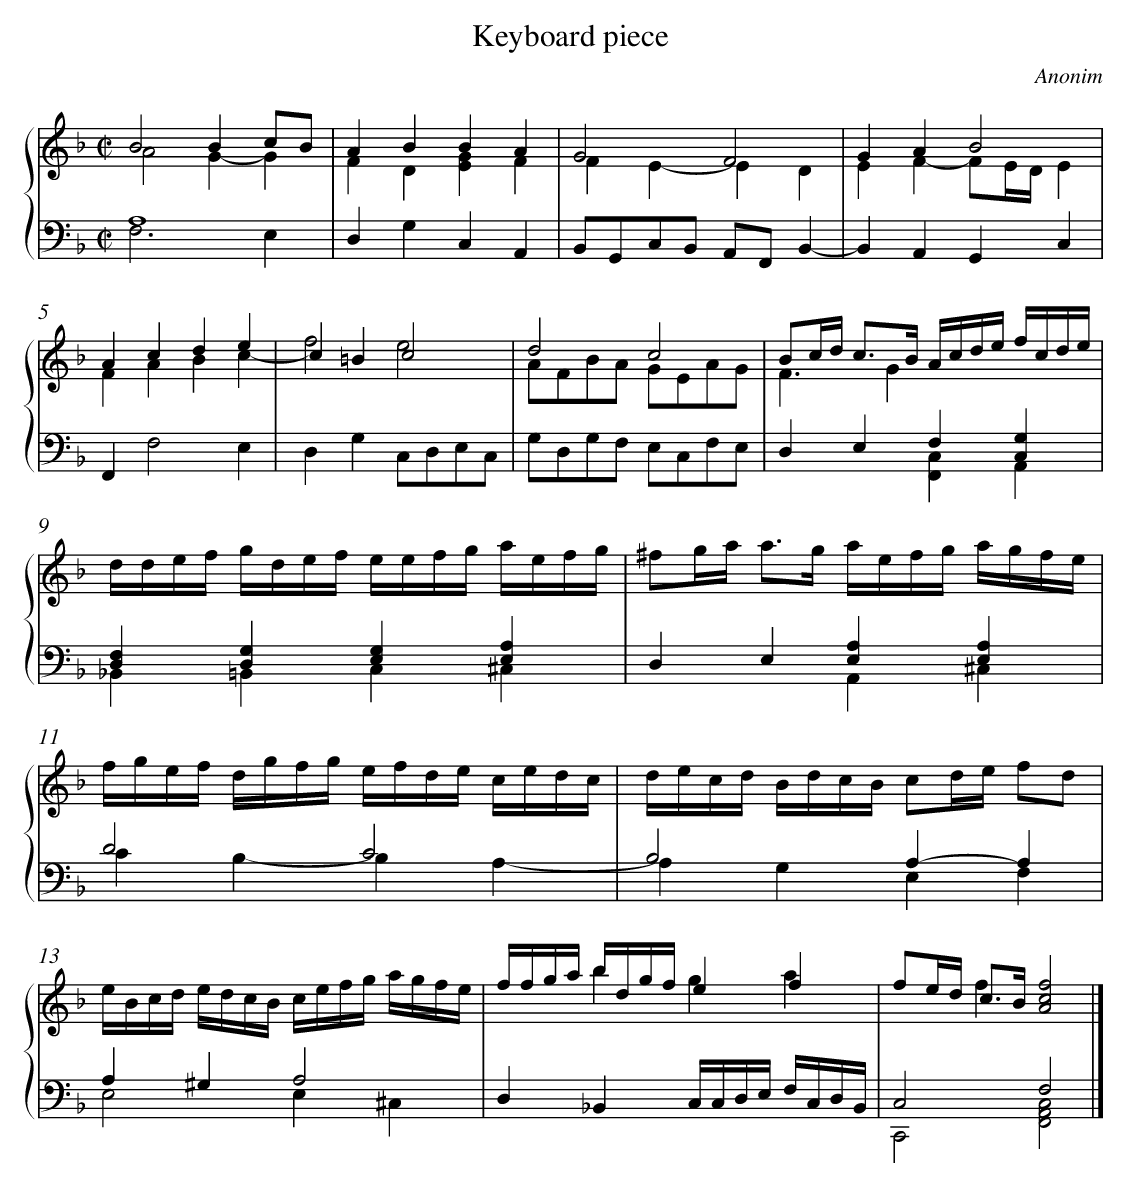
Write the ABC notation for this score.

X:1
T: Keyboard piece
C: Anonim
L: 1/8
M: C|
%%staves {1 2}
V: 1 clef=treble
V: 2 clef=bass
K: F
[V:1] B4B2cB & A4G2-G2 |
[V:2] A,8 & F,6E,2 |
[V:1] A2B2B2A2 & F2D2[G2E2]F2 |
[V:2] D,2G,2C,2A,,2 |
[V:1] G4F4 & F2E2-E2D2 |
[V:2] B,,G,,C,B,, A,,F,,B,,2- |
[V:1] G2A2B4 & E2F2-FE/D/E2 |
[V:2] B,,2A,,2G,,2C,2 |
[V:1] A2c2d2e2 & F2A2B2c2- |
[V:2] F,,2F,4E,2 |
[V:1] c2=B2c4 & f4e4 |
[V:2] D,2G,2C,D,E,C, |
[V:1] d4c4 & AFBA GEAG |
[V:2] G,D,G,F, E,C,F,E, |
[V:1] Bc/d< cB/ A/c/d/e/ f/c/d/e/ & F3G2xx2 |
[V:2] D,2E,2F,2[G,2C,2] & x4[C,2F,,2]A,,2 |
[V:1] d/d/e/f/ g/d/e/f/ e/e/f/g/ a/e/f/g/ |
[V:2] [F,2D,2][G,2D,2][G,2E,2][A,2E,2] & _B,,2=B,,2C,2^C,2 |
[V:1] ^fg/a< ag/ a/e/f/g/ a/g/f/e/ |
[V:2] D,2E,2[A,2E,2][A,2E,2] & x4A,,2^C,2 |
[V:1] f/g/e/f/ d/g/f/g/ e/f/d/e/ c/e/d/c/ |
[V:2] D4C4 & C2B,2-B,2A,2- |
[V:1] d/e/c/d/ B/d/c/B/ cd/e/ fd |
[V:2] B,4A,2-A,2 & A,2G,2E,2F,2 |
[V:1] e/B/c/d/ e/d/c/B/ c/e/f/g/ a/g/f/e/ |
[V:2] A,2^G,2A,4 & E,4E,2^C,2 |
[V:1] f/f/g/a/ b/d/g/f/e2f2 & x2b2g2a2 |
[V:2] D,2_B,,2C,/C,/D,/E,/ F,/C,/D,/B,,/ |
[V:1] fe/d< cB/[f4c4A4] & x2f2x4 |]
[V:2] C,4F,4 & C,,4[C,4A,,4F,,4] |]
